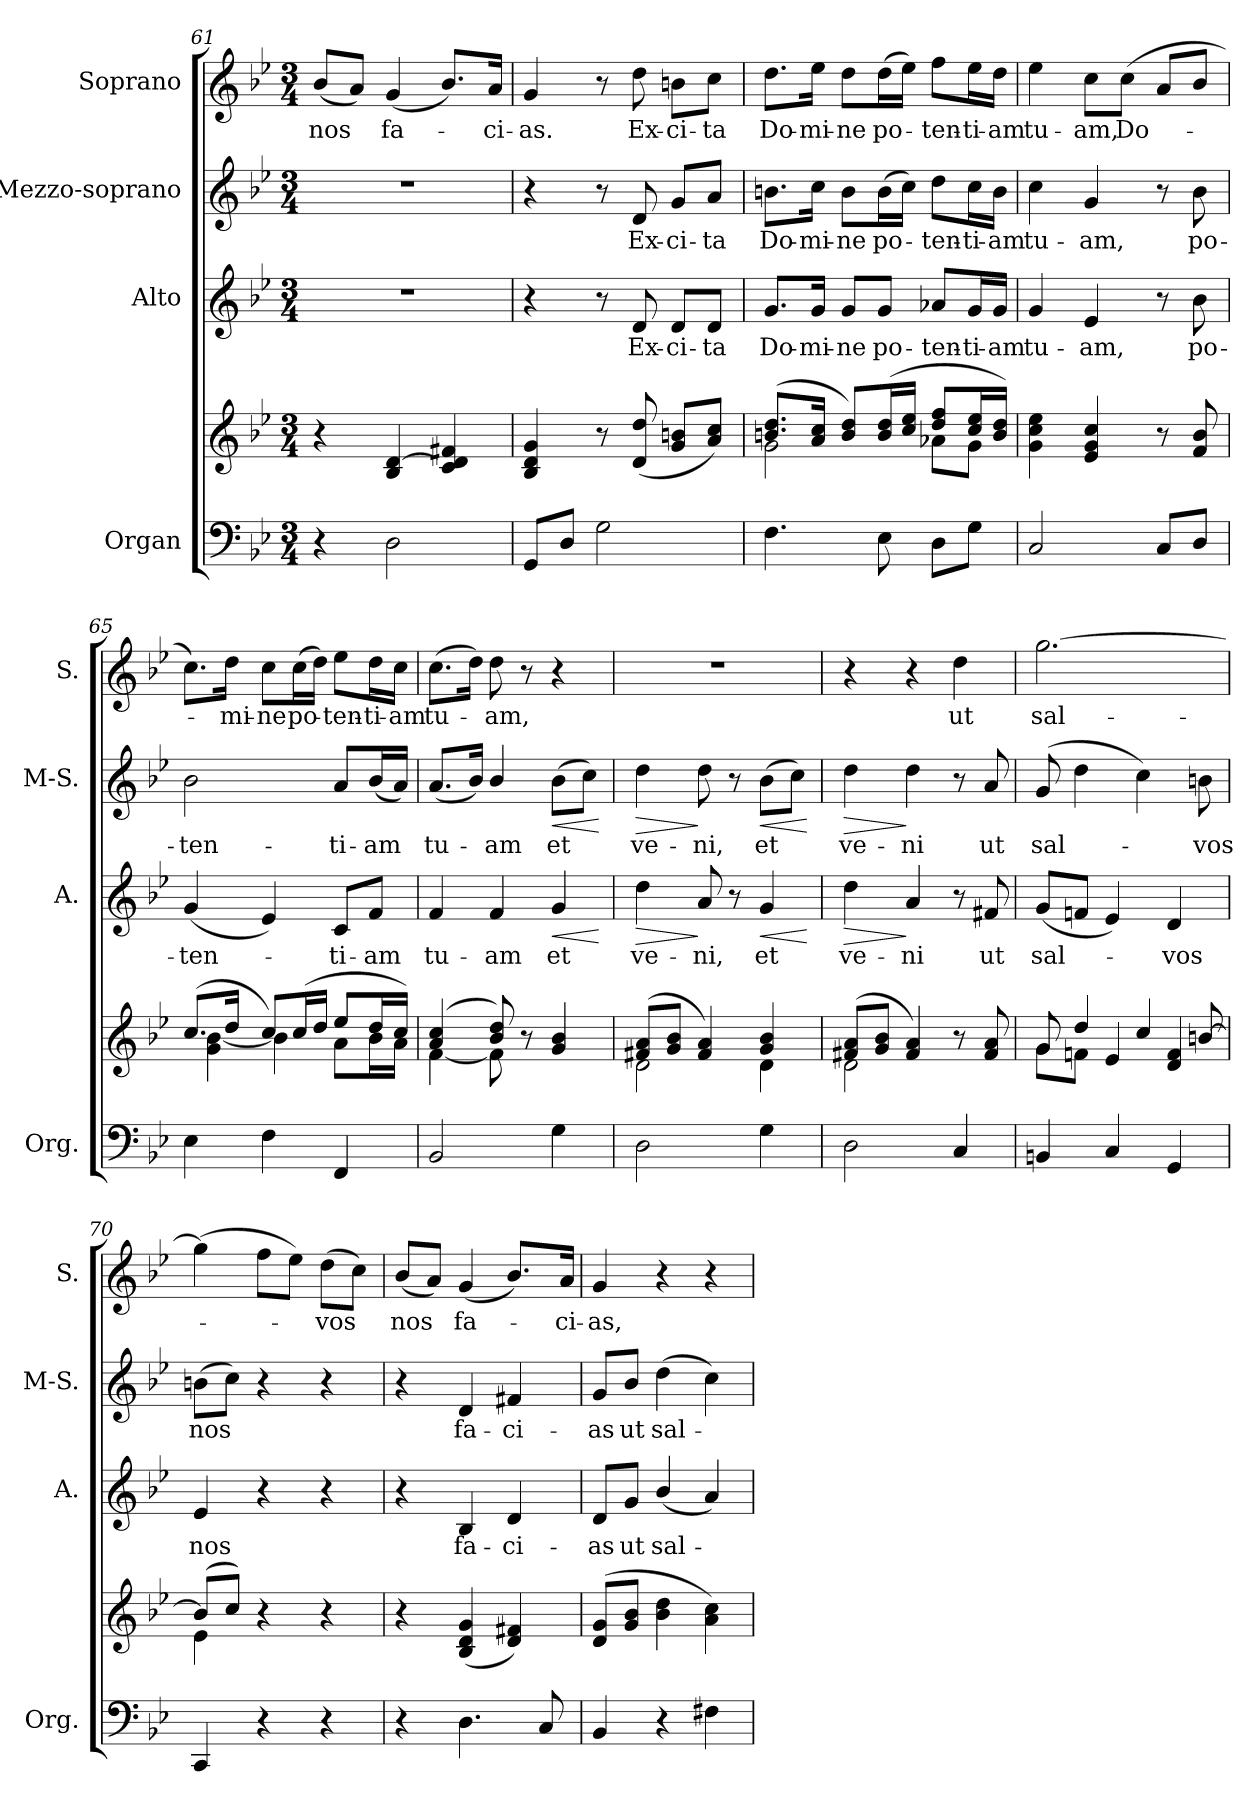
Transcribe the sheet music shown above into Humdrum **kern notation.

**kern	**kern	**kern	**text	**dynam	**kern	**text	**dynam	**kern	**text
*part4	*part4	*part3	*part3	*part3	*part2	*part2	*part2	*part1	*part1
*staff5	*staff4	*staff3	*staff3	*staff3	*staff2	*staff2	*staff2	*staff1	*staff1
*I"Organ	*	*I"Alto	*	*	*I"Mezzo-soprano	*	*	*I"Soprano	*
*I'Org.	*	*I'A.	*	*	*I'M-S.	*	*	*I'S.	*
*clefF4	*clefG2	*clefG2	*	*	*clefG2	*	*	*clefG2	*
*k[b-e-]	*k[b-e-]	*k[b-e-]	*	*	*k[b-e-]	*	*	*k[b-e-]	*
*B-:	*B-:	*B-:	*	*	*B-:	*	*	*B-:	*
*M3/4	*M3/4	*M3/4	*	*	*M3/4	*	*	*M3/4	*
=61	=61	=61	=61	=61	=61	=61	=61	=61	=61
!	!	!	!	!	!	!	!	!	!LO:LY:b
4r	4r	2.r	.	.	2.r	.	.	(<8b-/L	nos
.	.	.	.	.	.	.	.	8a/J)	.
!	!	!	!	!	!	!	!	!	!LO:LY:b
2D\	4B-/ [4d/	.	.	.	.	.	.	(<4g/	fa-
.	4c/ 4d/] 4f#X/	.	.	.	.	.	.	8.b-/L)	.
!	!	!	!	!	!	!	!	!	!LO:LY:b
.	.	.	.	.	.	.	.	16a/Jk	-ci-
=62	=62	=62	=62	=62	=62	=62	=62	=62	=62
!	!	!	!	!	!	!	!	!	!LO:LY:b
8GG/L	4B-/ 4d/ 4g/	4r	.	.	4r	.	.	4g/	-as.
8D/J	.	.	.	.	.	.	.	.	.
2G\	8r	8r	.	.	8r	.	.	8r	.
!	!	!	!LO:LY:b	!	!	!LO:LY:b	!	!	!LO:LY:b
.	(<8d/ 8dd/	8d/	Ex-	.	8d/	Ex-	.	8dd\	Ex-
!	!	!	!LO:LY:b	!	!	!LO:LY:b	!	!	!LO:LY:b
.	8g/ 8bn/L	8d/L	-ci-	.	8g/L	-ci-	.	8bn\L	-ci-
!	!	!	!LO:LY:b	!	!	!LO:LY:b	!	!	!LO:LY:b
.	8a/ 8cc/J)	8d/J	-ta	.	8a/J	-ta	.	8cc\J	-ta
=63	=63	=63	=63	=63	=63	=63	=63	=63	=63
*	*^	*	*	*	*	*	*	*	*
!	!	!	!	!LO:LY:b	!	!	!LO:LY:b	!	!	!LO:LY:b
4.F\	(>8.bn/ 8.dd/L	2g\	8.g/L	Do-	.	8.bn\L	Do-	.	8.dd\L	Do-
!	!	!	!	!LO:LY:b	!	!	!LO:LY:b	!	!	!LO:LY:b
.	16a/ 16cc/Jk	.	16g/Jk	-mi-	.	16cc\Jk	-mi-	.	16ee-\Jk	-mi-
!	!	!	!	!LO:LY:b	!	!	!LO:LY:b	!	!	!LO:LY:b
.	8b/ 8dd/L)	.	8g/L	-ne	.	8b\L	-ne	.	8dd\L	-ne
!	!	!	!	!LO:LY:b	!	!	!LO:LY:b	!	!	!LO:LY:b
8E-\	(>16b/ 16dd/L	.	8g/J	po-	.	(>16b\L	po-	.	(>16dd\L	po-
.	16cc/ 16ee-/JJ	.	.	.	.	16cc\JJ)	.	.	16ee-\JJ)	.
!	!	!	!	!LO:LY:b	!	!	!LO:LY:b	!	!	!LO:LY:b
8D\L	8dd/ 8ff/L	8a-X\L	8a-X/L	-ten-	.	8dd\L	-ten-	.	8ff\L	-ten-
!	!	!	!	!LO:LY:b	!	!	!LO:LY:b	!	!	!LO:LY:b
8G\J	16cc/ 16ee-/L	8g\J	16g/L	-ti-	.	16cc\L	-ti-	.	16ee-\L	-ti-
!	!	!	!	!LO:LY:b	!	!	!LO:LY:b	!	!	!LO:LY:b
.	16b/ 16dd/JJ)	.	16g/JJ	-am	.	16b\JJ	-am	.	16dd\JJ	-am
*	*v	*v	*	*	*	*	*	*	*	*
=64	=64	=64	=64	=64	=64	=64	=64	=64	=64
!	!	!	!LO:LY:b	!	!	!LO:LY:b	!	!	!LO:LY:b
2C/	4g\ 4cc\ 4ee-\	4g/	tu-	.	4cc\	tu-	.	4ee-\	tu-
!	!	!	!LO:LY:b	!	!	!LO:LY:b	!	!	!LO:LY:b
.	4e-/ 4g/ 4cc/	4e-/	-am,	.	4g/	-am,	.	8cc\L	-am,
!	!	!	!	!	!	!	!	!	!LO:LY:b
.	.	.	.	.	.	.	.	(>8cc\J	Do-
8C/L	8r	8r	.	.	8r	.	.	8a/L	.
!	!	!	!LO:LY:b	!	!	!LO:LY:b	!	!	!
8D/J	8f/ 8b-/	8b-\	po-	.	8b-\	po-	.	8b-/J	.
!!LO:LB:g=z
=65	=65	=65	=65	=65	=65	=65	=65	=65	=65
*	*^	*	*	*	*	*	*	*	*
!	!	!	!	!LO:LY:b	!	!	!LO:LY:b	!	!	!
4E-\	(>8.cc/L	4g\ [4b-\	(<4g/	-ten-	.	2b-\	-ten-	.	8.cc\L)	.
!	!	!	!	!	!	!	!	!	!	!LO:LY:b
.	16dd/Jk	.	.	.	.	.	.	.	16dd\Jk	-mi-
!	!	!	!	!	!	!	!	!	!	!LO:LY:b
4F\	8cc/L)	4b-\]	4e-/)	.	.	.	.	.	8cc\L	-ne
!	!	!	!	!	!	!	!	!	!	!LO:LY:b
.	(>16cc/L	.	.	.	.	.	.	.	(>16cc\L	po-
.	16dd/JJ	.	.	.	.	.	.	.	16dd\JJ)	.
!	!	!	!	!LO:LY:b	!	!	!LO:LY:b	!	!	!LO:LY:b
4FF/	8ee-/L	8a\L	8c/L	-ti-	.	8a/L	-ti-	.	8ee-\L	-ten-
!	!	!	!	!LO:LY:b	!	!	!LO:LY:b	!	!	!LO:LY:b
.	16dd/L	16b-\L	8f/J	-am	.	(<16b-/L	-am	.	16dd\L	-ti-
!	!	!	!	!	!	!	!	!	!	!LO:LY:b
.	16cc/JJ)	16a\JJ	.	.	.	16a/JJ)	.	.	16cc\JJ	-am
!!LO:PB:g=z
=66	=66	=66	=66	=66	=66	=66	=66	=66	=66	=66
!	!	!	!	!LO:LY:b	!	!	!LO:LY:b	!	!	!LO:LY:b
2BB-/	(>4a/ 4cc/	[4f\	4f/	tu-	.	(<8.a/L	tu-	.	(>8.cc\L	tu-
.	.	.	.	.	.	16b-/Jk)	.	.	16dd\Jk)	.
!	!	!	!	!LO:LY:b	!	!	!LO:LY:b	!	!	!LO:LY:b
.	8b-/ 8dd/)	8f\]	4f/	-am	.	4b-/	-am	.	8dd\	-am,
.	8r	4.ryy	.	.	.	.	.	.	8r	.
!	!	!	!	!LO:LY:b	!LO:HP:b	!	!LO:LY:b	!LO:HP:b	!	!
4G\	4g/ 4b-/	.	4g/	et	<	(>8b-\L	et	<	4r	.
.	.	.	.	.	.	8cc\J)	.	.	.	.
*	*v	*v	*	*	*	*	*	*	*	*
.	.	.	.	[	.	.	[	.	.
=67	=67	=67	=67	=67	=67	=67	=67	=67	=67
*	*^	*	*	*	*	*	*	*	*
!	!	!	!	!LO:LY:b	!LO:HP:b	!	!LO:LY:b	!LO:HP:b	!	!
2D\	(>8f#X/ 8a/L	2d\	4dd\	ve-	>	4dd\	ve-	>	2.r	.
.	8g/ 8b-/J	.	.	.	.	.	.	.	.	.
!	!	!	!	!LO:LY:b	!	!	!LO:LY:b	!	!	!
.	4f#/ 4a/)	.	8a/	-ni,	]	8dd\	-ni,	]	.	.
.	.	.	8r	.	.	8r	.	.	.	.
!	!	!	!	!LO:LY:b	!LO:HP:b	!	!LO:LY:b	!LO:HP:b	!	!
4G\	4g/ 4b-/	4d\	4g/	et	<	(>8b-\L	et	<	.	.
.	.	.	.	.	.	8cc\J)	.	.	.	.
*	*v	*v	*	*	*	*	*	*	*	*
.	.	.	.	[	.	.	[	.	.
=68	=68	=68	=68	=68	=68	=68	=68	=68	=68
*	*^	*	*	*	*	*	*	*	*
!	!	!	!	!LO:LY:b	!LO:HP:b	!	!LO:LY:b	!LO:HP:b	!	!
2D\	(>8f#X/ 8a/L	2d\	4dd\	ve-	>	4dd\	ve-	>	4r	.
.	8g/ 8b-/J	.	.	.	.	.	.	.	.	.
!	!	!	!	!LO:LY:b	!	!	!LO:LY:b	!	!	!
.	4f#/ 4a/)	.	4a/	-ni	]	4dd\	-ni	]	4r	.
!	!	!	!	!	!	!	!	!	!	!LO:LY:b
4C/	8r	4ryy	8r	.	.	8r	.	.	4dd\	ut
!	!	!	!	!LO:LY:b	!	!	!LO:LY:b	!	!	!
.	8f#/ 8a/	.	8f#X/	ut	.	8a/	ut	.	.	.
=69	=69	=69	=69	=69	=69	=69	=69	=69	=69	=69
!	!	!	!	!LO:LY:b	!	!	!LO:LY:b	!	!	!LO:LY:b
4BBn/	8g/	8g\L	(<8g/L	sal-	.	(>8g/	sal-	.	[2.gg\	sal-
.	4dd/	8fn\J	8fn/J	.	.	4dd\	.	.	.	.
4C/	.	4e-/	4e-/)	.	.	.	.	.	.	.
.	4cc/	.	.	.	.	4cc\)	.	.	.	.
!	!	!	!	!LO:LY:b	!	!	!	!	!	!
4GG/	.	4d/ 4f/	4d/	-vos	.	.	.	.	.	.
!	!	!	!	!	!	!	!LO:LY:b	!	!	!
.	[8bn/	.	.	.	.	8bn\	-vos	.	.	.
=70	=70	=70	=70	=70	=70	=70	=70	=70	=70	=70
!	!	!	!	!LO:LY:b	!	!	!LO:LY:b	!	!	!
4CC/	(>8b/L]	4e-\	4e-/	nos	.	(>8bn\L	nos	.	(>4gg\]	.
.	8cc/J)	.	.	.	.	8cc\J)	.	.	.	.
4r	4r	2ryy	4r	.	.	4r	.	.	8ff\L	.
.	.	.	.	.	.	.	.	.	8ee-\J)	.
!	!	!	!	!	!	!	!	!	!	!LO:LY:b
4r	4r	.	4r	.	.	4r	.	.	(>8dd\L	-vos
.	.	.	.	.	.	.	.	.	8cc\J)	.
*	*v	*v	*	*	*	*	*	*	*	*
=71	=71	=71	=71	=71	=71	=71	=71	=71	=71
!	!	!	!	!	!	!	!	!	!LO:LY:b
4r	4r	4r	.	.	4r	.	.	(<8b-/L	nos
.	.	.	.	.	.	.	.	8a/J)	.
!	!	!	!LO:LY:b	!	!	!LO:LY:b	!	!	!LO:LY:b
4.D\	(<4B-/ 4d/ 4g/	4B-/	fa-	.	4d/	fa-	.	(<4g/	fa-
!	!	!	!LO:LY:b	!	!	!LO:LY:b	!	!	!
.	4d/ 4f#X/)	4d/	-ci-	.	4f#X/	-ci-	.	8.b-/L)	.
8C/	.	.	.	.	.	.	.	.	.
!	!	!	!	!	!	!	!	!	!LO:LY:b
.	.	.	.	.	.	.	.	16a/Jk	-ci-
=72	=72	=72	=72	=72	=72	=72	=72	=72	=72
!	!	!	!LO:LY:b	!	!	!LO:LY:b	!	!	!LO:LY:b
4BB-/	(>8d/ 8g/L	8d/L	-as	.	8g/L	-as	.	4g/	-as,
!	!	!	!LO:LY:b	!	!	!LO:LY:b	!	!	!
.	8g/ 8b-/J	8g/J	ut	.	8b-/J	ut	.	.	.
!	!	!	!LO:LY:b	!	!	!LO:LY:b	!	!	!
4r	4b-\ 4dd\	(<4b-/	sal-	.	(>4dd\	sal-	.	4r	.
4F#X\	4a\ 4cc\)	4a/)	.	.	4cc\)	.	.	4r	.
=	=	=	=	=	=	=	=	=	=
*-	*-	*-	*-	*-	*-	*-	*-	*-	*-
